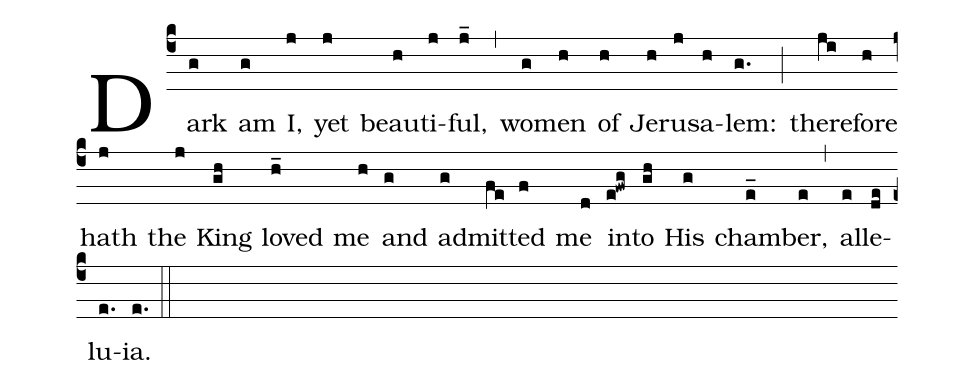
%%
(c4) Dark(g) am(g) I,(j) yet(j) beau(h)ti(j)ful,(j_) (,) wo(g)men(h) of(h) Je(h)ru(j)sa(h)lem:(g.) (;) there(ji)fore(h) hath(j) the(j) King(gh) loved(h_) me(h) and(g) ad(g)mit(fe)ted(f) me(d) in(e!fwg)to(gh) His(g) cham(e_)ber,(e) (,) al(e)le(de)lu(e.)ia.(e.) (::)

% http://www.e-codices.unifr.ch/en/sbe/0611/216v
